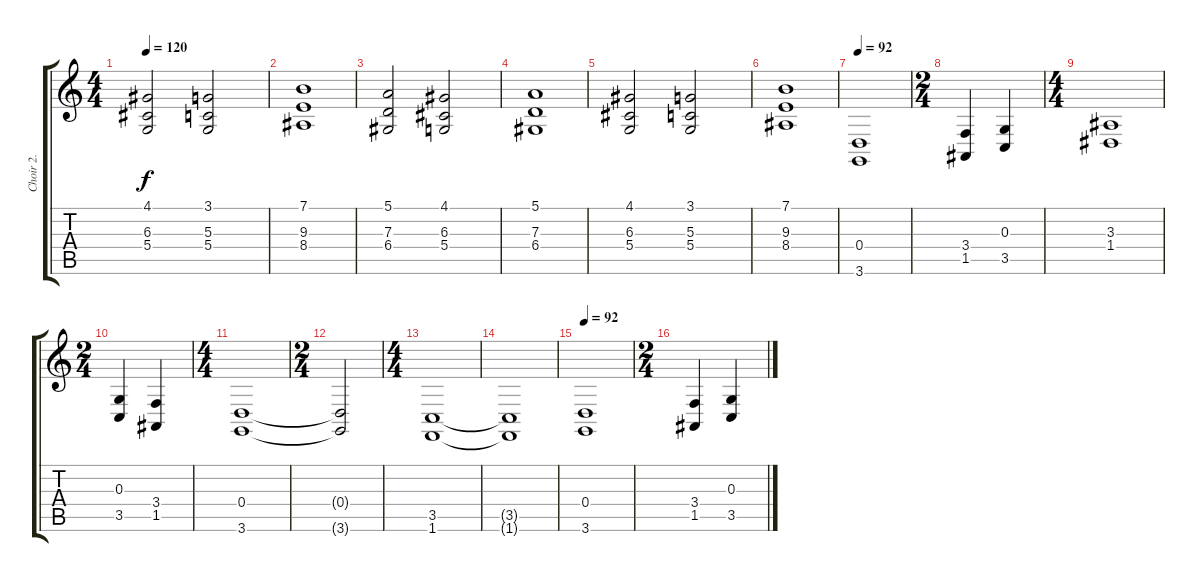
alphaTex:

\track ("Choir 2." "Choir 2.") {instrument choiraahs}
\staff {score tabs}
\tuning (E4 B3 G3 D3 A2 E2) {hide}
\ts (4 4)
\tempo 120
\clef g2
\ks c
(4.1 6.3 5.4).2{dy f} (3.1 5.3 5.4).2 |
(7.1 9.3 8.4).1 |
(5.1 7.3 6.4).2 (4.1 6.3 5.4).2 |
(5.1 7.3 6.4).1 |
(4.1 6.3 5.4).2 (3.1 5.3 5.4).2 |
(7.1 9.3 8.4).1 |
\tempo 92
(0.4 3.6).1 |
\ts (2 4)
(3.4 1.5).4 (0.3 3.5).4 |
\ts (4 4)
(3.3 1.4).1 |
\ts (2 4)
(0.3 3.5).4 (3.4 1.5).4 |
\ts (4 4)
(0.4 3.6).1 |
\ts (2 4)
(0.4{t} 3.6{t}).2 |
\ts (4 4)
(3.5 1.6).1 |
(3.5{t} 1.6{t}).1 |
\tempo 92
(0.4 3.6).1 |
\ts (2 4)
(3.4 1.5).4 (0.3 3.5).4
